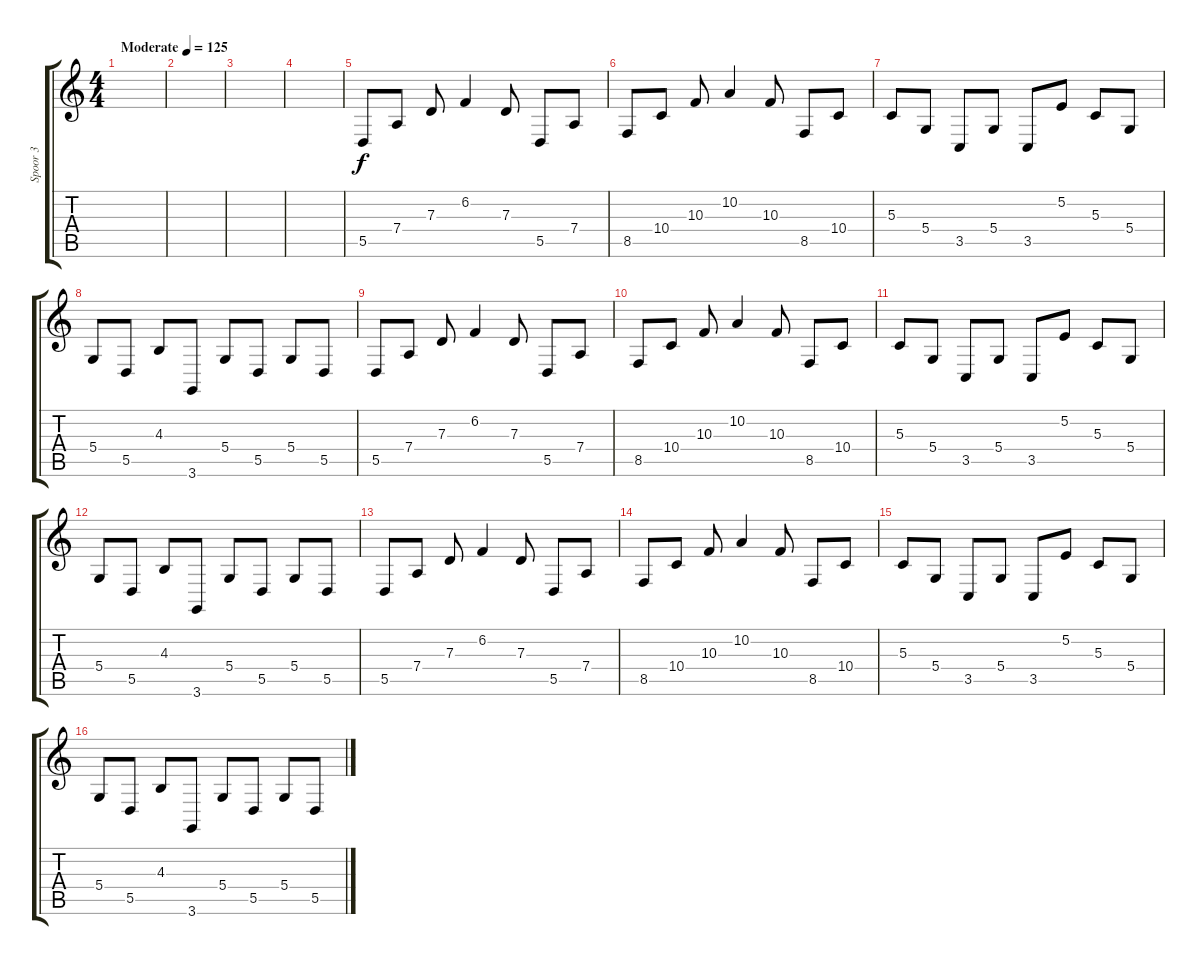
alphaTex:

\track ("Spoor 3" "Spoor 3") {instrument acousticgrandpiano}
\staff {score tabs}
\tuning (E4 B3 G3 D3 A2 E2) {hide}
\ts (4 4)
\tempo (125 "Moderate")
\clef g2
\ks c
|
|
|
|
5.5.8 7.4.8 7.3.8 6.2.4 7.3.8 5.5.8 7.4.8 |
8.5.8 10.4.8 10.3.8 10.2.4 10.3.8 8.5.8 10.4.8 |
5.3.8 5.4.8 3.5.8 5.4.8 3.5.8 5.2.8 5.3.8 5.4.8 |
5.4.8 5.5.8 4.3.8 3.6.8 5.4.8 5.5.8 5.4.8 5.5.8 |
5.5.8 7.4.8 7.3.8 6.2.4 7.3.8 5.5.8 7.4.8 |
8.5.8 10.4.8 10.3.8 10.2.4 10.3.8 8.5.8 10.4.8 |
5.3.8 5.4.8 3.5.8 5.4.8 3.5.8 5.2.8 5.3.8 5.4.8 |
5.4.8 5.5.8 4.3.8 3.6.8 5.4.8 5.5.8 5.4.8 5.5.8 |
5.5.8 7.4.8 7.3.8 6.2.4 7.3.8 5.5.8 7.4.8 |
8.5.8 10.4.8 10.3.8 10.2.4 10.3.8 8.5.8 10.4.8 |
5.3.8 5.4.8 3.5.8 5.4.8 3.5.8 5.2.8 5.3.8 5.4.8 |
5.4.8 5.5.8 4.3.8 3.6.8 5.4.8 5.5.8 5.4.8 5.5.8
